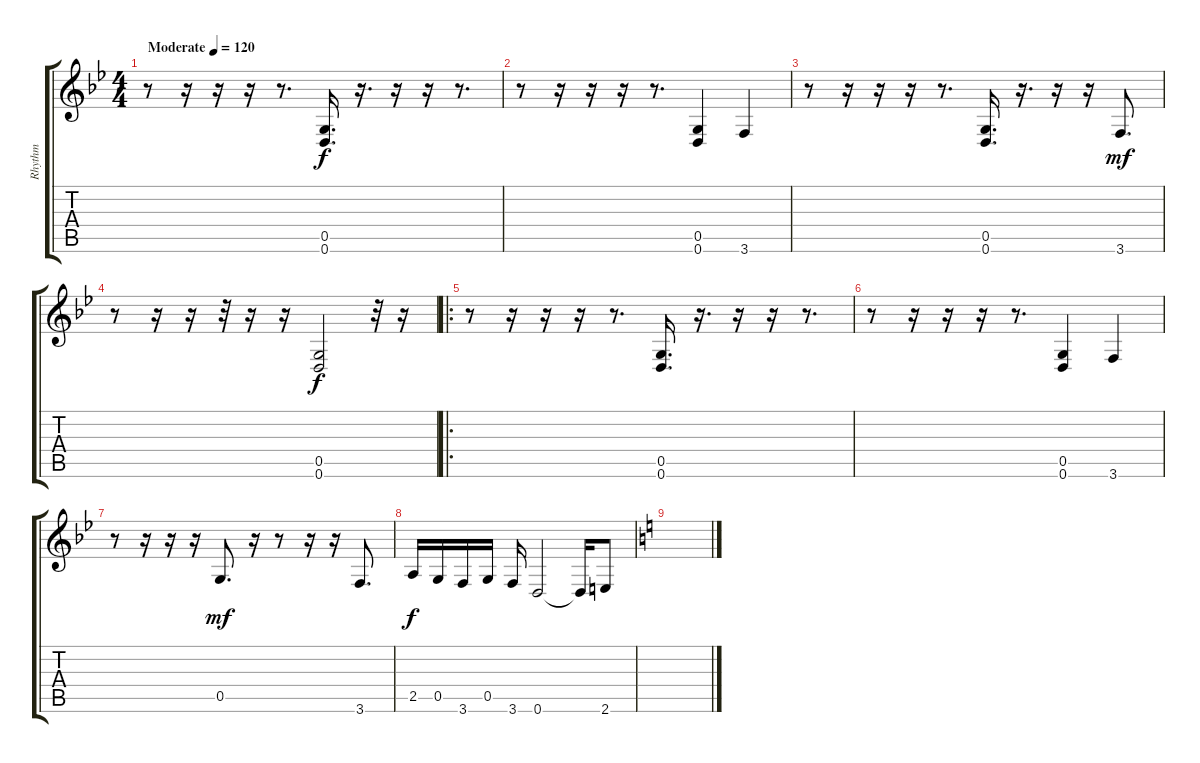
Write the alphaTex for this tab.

\track ("Rhythm" "Rhythm") {instrument overdrivenguitar}
\staff {score tabs}
\tuning (D4 A3 F3 C3 G2 D2) {hide}
\ts (4 4)
\tempo (120 "Moderate")
\clef g2
\ks bb
r.8{dy f instrument overdrivenguitar} r.16 r.16 r.16 r.8{d} (0.5 0.6).16{d} r.16{d} r.16 r.16 r.8{d} |
r.8 r.16 r.16 r.16 r.8{d} (0.5 0.6).4 3.6.4 |
r.8 r.16 r.16 r.16 r.8{d} (0.5 0.6).16{d} r.16{d} r.16 r.16 3.6.8{d dy mf} |
r.8 r.16 r.16 r.32 r.16 r.16 (0.5 0.6).2{dy f} r.32 r.16 |
\ro
r.8 r.16 r.16 r.16 r.8{d} (0.5 0.6).16{d} r.16{d} r.16 r.16 r.8{d} |
r.8 r.16 r.16 r.16 r.8{d} (0.5 0.6).4 3.6.4 |
r.8 r.16 r.16 r.16 0.5.8{d dy mf} r.16 r.8 r.16 r.16 3.6.8{d} |
2.5.16{dy f} 0.5.16 3.6.16 0.5.16 3.6.16 0.6.2 0.6{t}.16 2.6.8 |
\ks c
